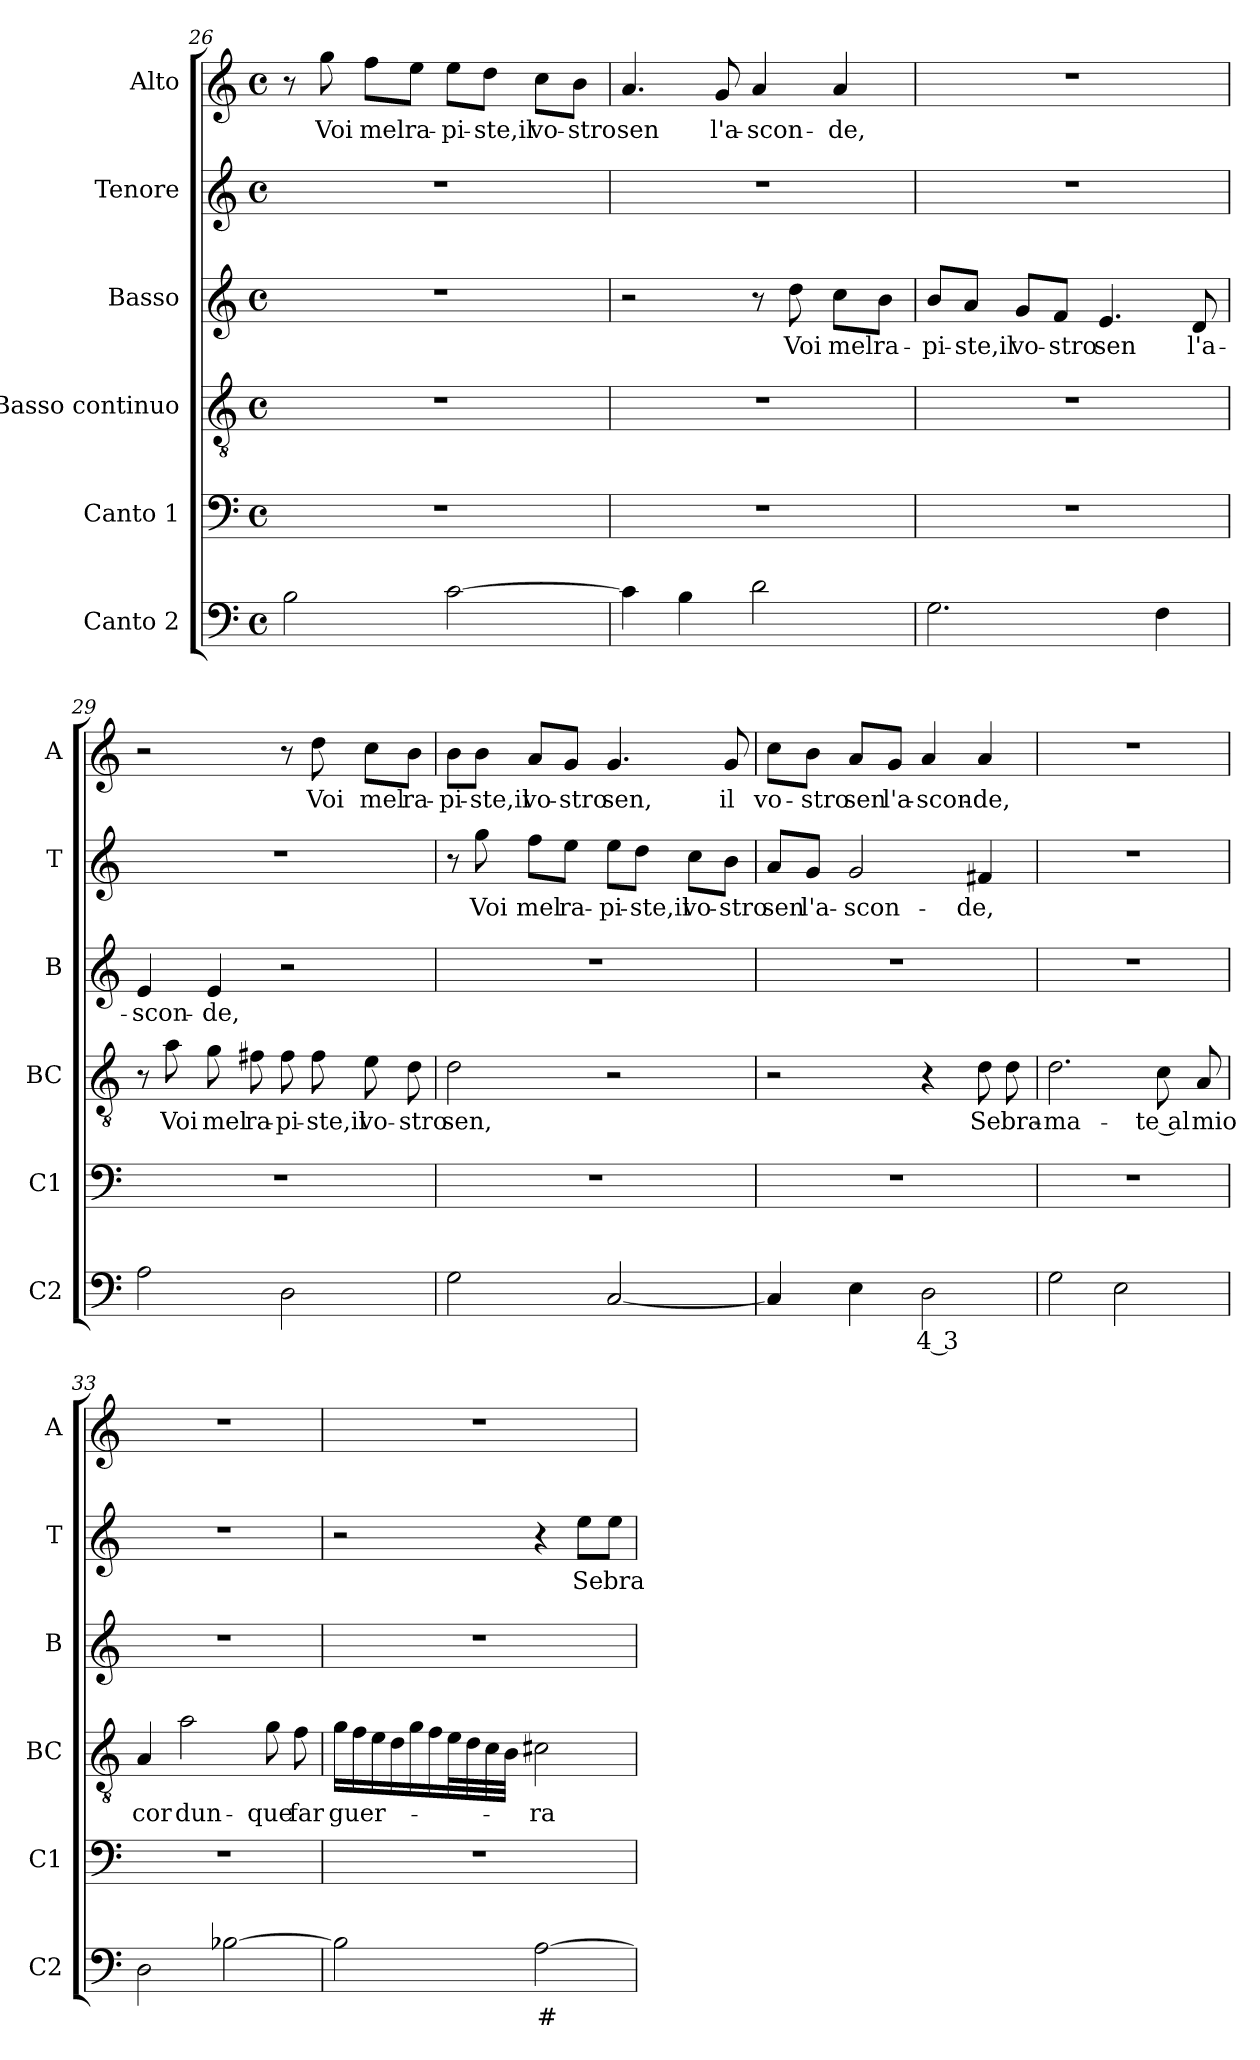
**kern	**text	**kern	**kern	**text	**kern	**text	**kern	**text	**kern	**text
*part6	*part6	*part5	*part4	*part4	*part3	*part3	*part2	*part2	*part1	*part1
*staff6	*staff6	*staff5	*staff4	*staff4	*staff3	*staff3	*staff2	*staff2	*staff1	*staff1
*I"Canto 2	*	*I"Canto 1	*I"Basso continuo	*	*I"Basso	*	*I"Tenore	*	*I"Alto	*
*I'C2	*	*I'C1	*I'BC	*	*I'B	*	*I'T	*	*I'A	*
*clefF4	*	*clefF4	*clefGv2	*	*clefG2	*	*clefG2	*	*clefG2	*
*M4/4	*	*M4/4	*M4/4	*	*M4/4	*	*M4/4	*	*M4/4	*
*met(c)	*	*met(c)	*met(c)	*	*met(c)	*	*met(c)	*	*met(c)	*
=26	=26	=26	=26	=26	=26	=26	=26	=26	=26	=26
2B\	.	1r	1r	.	1r	.	1r	.	8r	.
!	!	!	!	!	!	!	!	!	!	!LO:LY:b
.	.	.	.	.	.	.	.	.	8gg\	Voi
!	!	!	!	!	!	!	!	!	!	!LO:LY:b
.	.	.	.	.	.	.	.	.	8ff\L	mel
!	!	!	!	!	!	!	!	!	!	!LO:LY:b
.	.	.	.	.	.	.	.	.	8ee\J	ra-
!	!	!	!	!	!	!	!	!	!	!LO:LY:b
[2c\	.	.	.	.	.	.	.	.	8ee\L	-pi-
!	!	!	!	!	!	!	!	!	!	!LO:LY:b
.	.	.	.	.	.	.	.	.	8dd\J	-ste,il
!	!	!	!	!	!	!	!	!	!	!LO:LY:b
.	.	.	.	.	.	.	.	.	8cc\L	vo-
!	!	!	!	!	!	!	!	!	!	!LO:LY:b
.	.	.	.	.	.	.	.	.	8b\J	-stro
=27	=27	=27	=27	=27	=27	=27	=27	=27	=27	=27
!	!	!	!	!	!	!	!	!	!	!LO:LY:b
4c\]	.	1r	1r	.	2r	.	1r	.	4.a/	sen
4B\	.	.	.	.	.	.	.	.	.	.
!	!	!	!	!	!	!	!	!	!	!LO:LY:b
.	.	.	.	.	.	.	.	.	8g/	l'a-
!	!	!	!	!	!	!	!	!	!	!LO:LY:b
2d\	.	.	.	.	8r	.	.	.	4a/	-scon-
!	!	!	!	!	!	!LO:LY:b	!	!	!	!
.	.	.	.	.	8dd\	Voi	.	.	.	.
!	!	!	!	!	!	!LO:LY:b	!	!	!	!LO:LY:b
.	.	.	.	.	8cc\L	mel	.	.	4a/	-de,
!	!	!	!	!	!	!LO:LY:b	!	!	!	!
.	.	.	.	.	8b\J	ra-	.	.	.	.
!!LO:LB:g=z
=28	=28	=28	=28	=28	=28	=28	=28	=28	=28	=28
!	!	!	!	!	!	!LO:LY:b	!	!	!	!
2.G\	.	1r	1r	.	8b/L	-pi-	1r	.	1r	.
!	!	!	!	!	!	!LO:LY:b	!	!	!	!
.	.	.	.	.	8a/J	-ste,il	.	.	.	.
!	!	!	!	!	!	!LO:LY:b	!	!	!	!
.	.	.	.	.	8g/L	vo-	.	.	.	.
!	!	!	!	!	!	!LO:LY:b	!	!	!	!
.	.	.	.	.	8f/J	-stro	.	.	.	.
!	!	!	!	!	!	!LO:LY:b	!	!	!	!
.	.	.	.	.	4.e/	sen	.	.	.	.
4F\	.	.	.	.	.	.	.	.	.	.
!	!	!	!	!	!	!LO:LY:b	!	!	!	!
.	.	.	.	.	8d/	l'a-	.	.	.	.
=29	=29	=29	=29	=29	=29	=29	=29	=29	=29	=29
!	!	!	!	!	!	!LO:LY:b	!	!	!	!
2A\	.	1r	8r	.	4e/	-scon-	1r	.	2r	.
!	!	!	!	!LO:LY:b	!	!	!	!	!	!
.	.	.	8a\	Voi	.	.	.	.	.	.
!	!	!	!	!LO:LY:b	!	!LO:LY:b	!	!	!	!
.	.	.	8g\	mel	4e/	-de,	.	.	.	.
!	!	!	!	!LO:LY:b	!	!	!	!	!	!
.	.	.	8f#X\	ra-	.	.	.	.	.	.
!	!	!	!	!LO:LY:b	!	!	!	!	!	!
2D\	.	.	8f#\	-pi-	2r	.	.	.	8r	.
!	!	!	!	!LO:LY:b	!	!	!	!	!	!LO:LY:b
.	.	.	8f#\	-ste,il	.	.	.	.	8dd\	Voi
!	!	!	!	!LO:LY:b	!	!	!	!	!	!LO:LY:b
.	.	.	8e\	vo-	.	.	.	.	8cc\L	mel
!	!	!	!	!LO:LY:b	!	!	!	!	!	!LO:LY:b
.	.	.	8d\	-stro	.	.	.	.	8b\J	ra-
=30	=30	=30	=30	=30	=30	=30	=30	=30	=30	=30
!	!	!	!	!LO:LY:b	!	!	!	!	!	!LO:LY:b
2G\	.	1r	2d\	sen,	1r	.	8r	.	8b\L	-pi-
!	!	!	!	!	!	!	!	!LO:LY:b	!	!LO:LY:b
.	.	.	.	.	.	.	8gg\	Voi	8b\J	-ste,il
!	!	!	!	!	!	!	!	!LO:LY:b	!	!LO:LY:b
.	.	.	.	.	.	.	8ff\L	mel	8a/L	vo-
!	!	!	!	!	!	!	!	!LO:LY:b	!	!LO:LY:b
.	.	.	.	.	.	.	8ee\J	ra-	8g/J	-stro
!	!	!	!	!	!	!	!	!LO:LY:b	!	!LO:LY:b
[2C/	.	.	2r	.	.	.	8ee\L	-pi-	4.g/	sen,
!	!	!	!	!	!	!	!	!LO:LY:b	!	!
.	.	.	.	.	.	.	8dd\J	-ste,il	.	.
!	!	!	!	!	!	!	!	!LO:LY:b	!	!
.	.	.	.	.	.	.	8cc\L	vo-	.	.
!	!	!	!	!	!	!	!	!LO:LY:b	!	!LO:LY:b
.	.	.	.	.	.	.	8b\J	-stro	8g/	il
=31	=31	=31	=31	=31	=31	=31	=31	=31	=31	=31
!	!	!	!	!	!	!	!	!LO:LY:b	!	!LO:LY:b
4C/]	.	1r	2r	.	1r	.	8a/L	sen	8cc\L	vo-
!	!	!	!	!	!	!	!	!LO:LY:b	!	!LO:LY:b
.	.	.	.	.	.	.	8g/J	l'a-	8b\J	-stro
!	!	!	!	!	!	!	!	!LO:LY:b	!	!LO:LY:b
4E\	.	.	.	.	.	.	2g/	-scon-	8a/L	sen
!	!	!	!	!	!	!	!	!	!	!LO:LY:b
.	.	.	.	.	.	.	.	.	8g/J	l'a-
!	!LO:LY:b	!	!	!	!	!	!	!	!	!LO:LY:b
2D\	4 3	.	4r	.	.	.	.	.	4a/	-scon-
!	!	!	!	!LO:LY:b	!	!	!	!LO:LY:b	!	!LO:LY:b
.	.	.	8d\	Se	.	.	4f#X/	-de,	4a/	-de,
!	!	!	!	!LO:LY:b	!	!	!	!	!	!
.	.	.	8d\	bra-	.	.	.	.	.	.
!!LO:LB:g=z
=32	=32	=32	=32	=32	=32	=32	=32	=32	=32	=32
!	!	!	!	!LO:LY:b	!	!	!	!	!	!
2G\	.	1r	2.d\	-ma-	1r	.	1r	.	1r	.
2E\	.	.	.	.	.	.	.	.	.	.
!	!	!	!	!LO:LY:b	!	!	!	!	!	!
.	.	.	8c\	te al	.	.	.	.	.	.
!	!	!	!	!LO:LY:b	!	!	!	!	!	!
.	.	.	8A/	mio	.	.	.	.	.	.
=33	=33	=33	=33	=33	=33	=33	=33	=33	=33	=33
!	!	!	!	!LO:LY:b	!	!	!	!	!	!
2D\	.	1r	4A/	cor	1r	.	1r	.	1r	.
!	!	!	!	!LO:LY:b	!	!	!	!	!	!
.	.	.	2a\	dun-	.	.	.	.	.	.
[2B-X\	.	.	.	.	.	.	.	.	.	.
!	!	!	!	!LO:LY:b	!	!	!	!	!	!
.	.	.	8g\	-que	.	.	.	.	.	.
!	!	!	!	!LO:LY:b	!	!	!	!	!	!
.	.	.	8f\	far	.	.	.	.	.	.
=34	=34	=34	=34	=34	=34	=34	=34	=34	=34	=34
!	!	!	!	!LO:LY:b	!	!	!	!	!	!
2B-\]	.	1r	16gLL	guer-	1r	.	2r	.	1r	.
.	.	.	16f	.	.	.	.	.	.	.
.	.	.	16e	.	.	.	.	.	.	.
.	.	.	16d	.	.	.	.	.	.	.
.	.	.	16g	.	.	.	.	.	.	.
.	.	.	16f	.	.	.	.	.	.	.
.	.	.	32eL	.	.	.	.	.	.	.
.	.	.	32d	.	.	.	.	.	.	.
.	.	.	32c	.	.	.	.	.	.	.
.	.	.	32BJJJ	.	.	.	.	.	.	.
!	!LO:LY:b	!	!	!LO:LY:b	!	!	!	!	!	!
[2A\	#	.	2c#X\	-ra	.	.	4r	.	.	.
!	!	!	!	!	!	!	!	!LO:LY:b	!	!
.	.	.	.	.	.	.	8ee\L	Se	.	.
!	!	!	!	!	!	!	!	!LO:LY:b	!	!
.	.	.	.	.	.	.	8ee\J	bra-	.	.
=	=	=	=	=	=	=	=	=	=	=
*-	*-	*-	*-	*-	*-	*-	*-	*-	*-	*-
